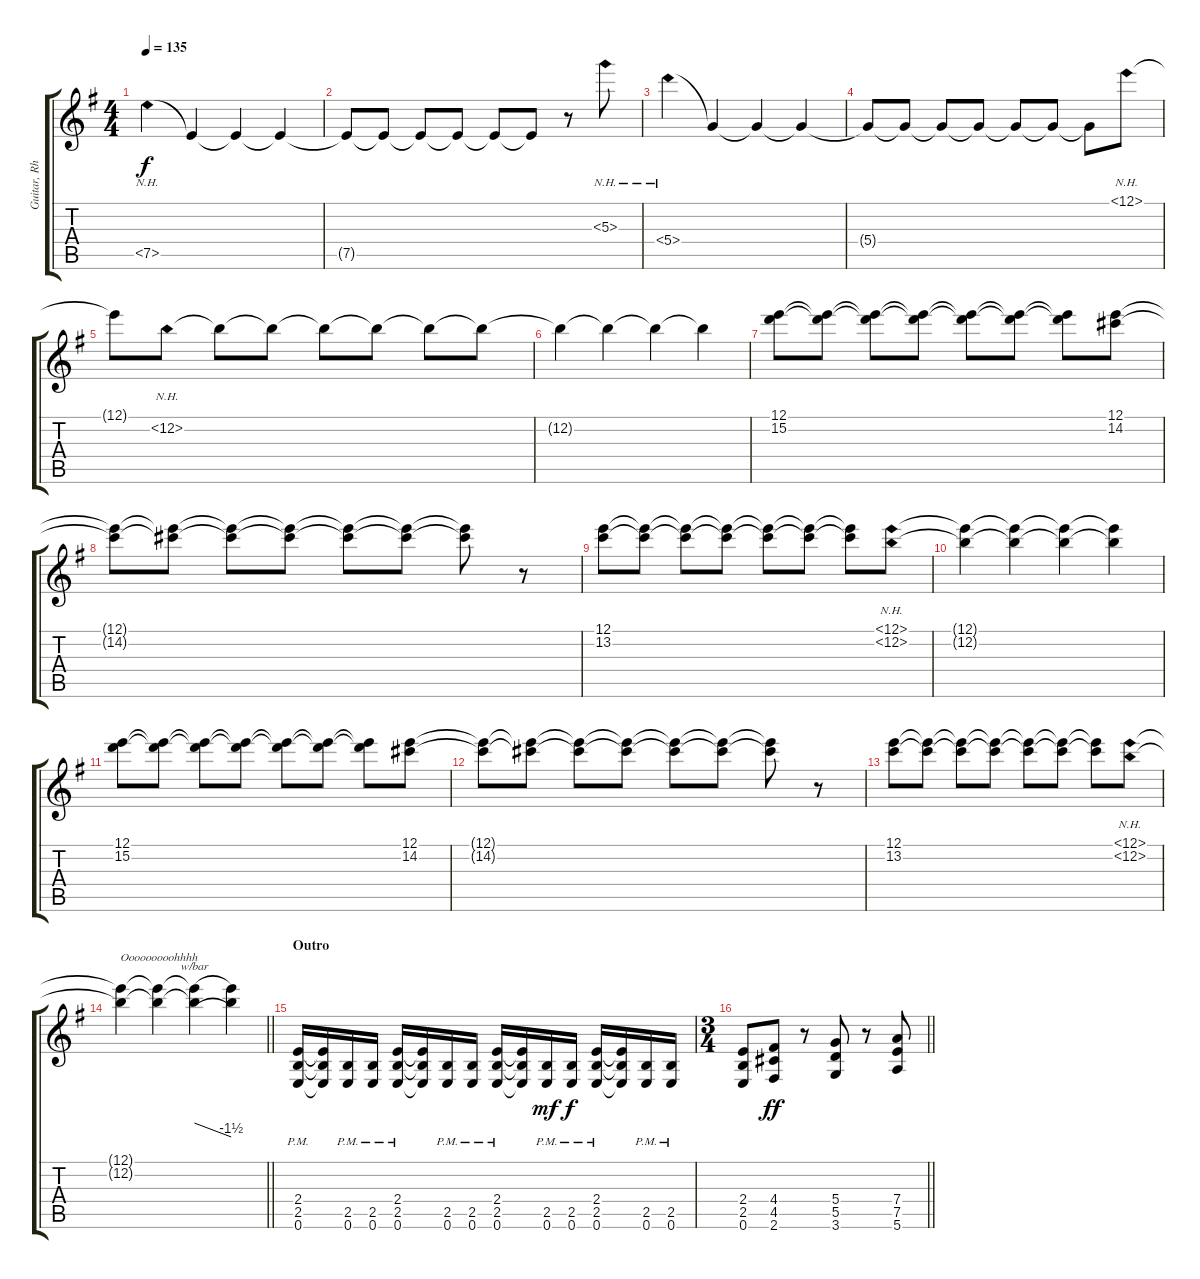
\track ("Guitar, Rhythm" "Guitar, Rh") {instrument overdrivenguitar}
\staff {score tabs}
\tuning (E4 B3 G3 D3 A2 E2) {hide}
\ts (4 4)
\tempo 135
\clef g2
\ks g
7.5{nh}.4{dy f} 7.5{t}.4 7.5{t}.4 7.5{t}.4 |
7.5{t}.8 7.5{t}.8 7.5{t}.8 7.5{t}.8 7.5{t}.8 7.5{t}.8 r.8 5.3{nh}.8 |
5.4{nh}.4 5.4{t}.4 5.4{t}.4 5.4{t}.4 |
5.4{t}.8 5.4{t}.8 5.4{t}.8 5.4{t}.8 5.4{t}.8 5.4{t}.8 5.4{t}.8 12.1{nh}.8 |
12.1{t}.8 12.2{nh}.8 12.2{t}.8 12.2{t}.8 12.2{t}.8 12.2{t}.8 12.2{t}.8 12.2{t}.8 |
12.2{t}.4 12.2{t}.4 12.2{t}.4 12.2{t}.4 |
(12.1 15.2).8 (12.1{t} 15.2{t}).8 (12.1{t} 15.2{t}).8 (12.1{t} 15.2{t}).8 (12.1{t} 15.2{t}).8 (12.1{t} 15.2{t}).8 (12.1{t} 15.2{t}).8 (12.1 14.2).8 |
(12.1{t} 14.2{t}).8 (12.1{t} 14.2{t}).8 (12.1{t} 14.2{t}).8 (12.1{t} 14.2{t}).8 (12.1{t} 14.2{t}).8 (12.1{t} 14.2{t}).8 (12.1{t} 14.2{t}).8 r.8 |
(12.1 13.2).8 (12.1{t} 13.2{t}).8 (12.1{t} 13.2{t}).8 (12.1{t} 13.2{t}).8 (12.1{t} 13.2{t}).8 (12.1{t} 13.2{t}).8 (12.1{t} 13.2{t}).8 (12.1{nh} 12.2{nh}).8 |
(12.1{t} 12.2{t}).4 (12.1{t} 12.2{t}).4 (12.1{t} 12.2{t}).4 (12.1{t} 12.2{t}).4 |
(12.1 15.2).8 (12.1{t} 15.2{t}).8 (12.1{t} 15.2{t}).8 (12.1{t} 15.2{t}).8 (12.1{t} 15.2{t}).8 (12.1{t} 15.2{t}).8 (12.1{t} 15.2{t}).8 (12.1 14.2).8 |
(12.1{t} 14.2{t}).8 (12.1{t} 14.2{t}).8 (12.1{t} 14.2{t}).8 (12.1{t} 14.2{t}).8 (12.1{t} 14.2{t}).8 (12.1{t} 14.2{t}).8 (12.1{t} 14.2{t}).8 r.8 |
(12.1 13.2).8 (12.1{t} 13.2{t}).8 (12.1{t} 13.2{t}).8 (12.1{t} 13.2{t}).8 (12.1{t} 13.2{t}).8 (12.1{t} 13.2{t}).8 (12.1{t} 13.2{t}).8 (12.1{nh} 12.2{nh}).8 |
\barLineRight lightlight
(12.1{t} 12.2{t}).4{txt "Ooooooooohhhh"} (12.1{t} 12.2{t}).4 (12.1{t} 12.2{t}).4{tbe (dive default 0 0 60 -6)} (12.1{t} 12.2{t}).4 |
\section ("" "Outro")
(2.4{pm} 2.5{pm} 0.6{pm}).16 (2.4{t} 2.5{t} 0.6{t}).16 (2.5{pm} 0.6{pm}).16 (2.5{pm} 0.6{pm}).16 (2.4{pm} 2.5{pm} 0.6{pm}).16 (2.4{t} 2.5{t} 0.6{t}).16 (2.5{pm} 0.6{pm}).16 (2.5{pm} 0.6{pm}).16 (2.4{pm} 2.5{pm} 0.6{pm}).16 (2.4{t} 2.5{t} 0.6{t}).16 (2.5{pm} 0.6{pm}).16{dy mf} (2.5{pm} 0.6{pm}).16{dy f} (2.4{pm} 2.5{pm} 0.6{pm}).16 (2.4{t} 2.5{t} 0.6{t}).16 (2.5{pm} 0.6{pm}).16 (2.5{pm} 0.6{pm}).16 |
\ts (3 4)
\barLineRight lightlight
(2.4 2.5 0.6).8 (4.4 4.5 2.6).8{dy ff} r.8 (5.4 5.5 3.6).8 r.8 (7.4 7.5 5.6).8
